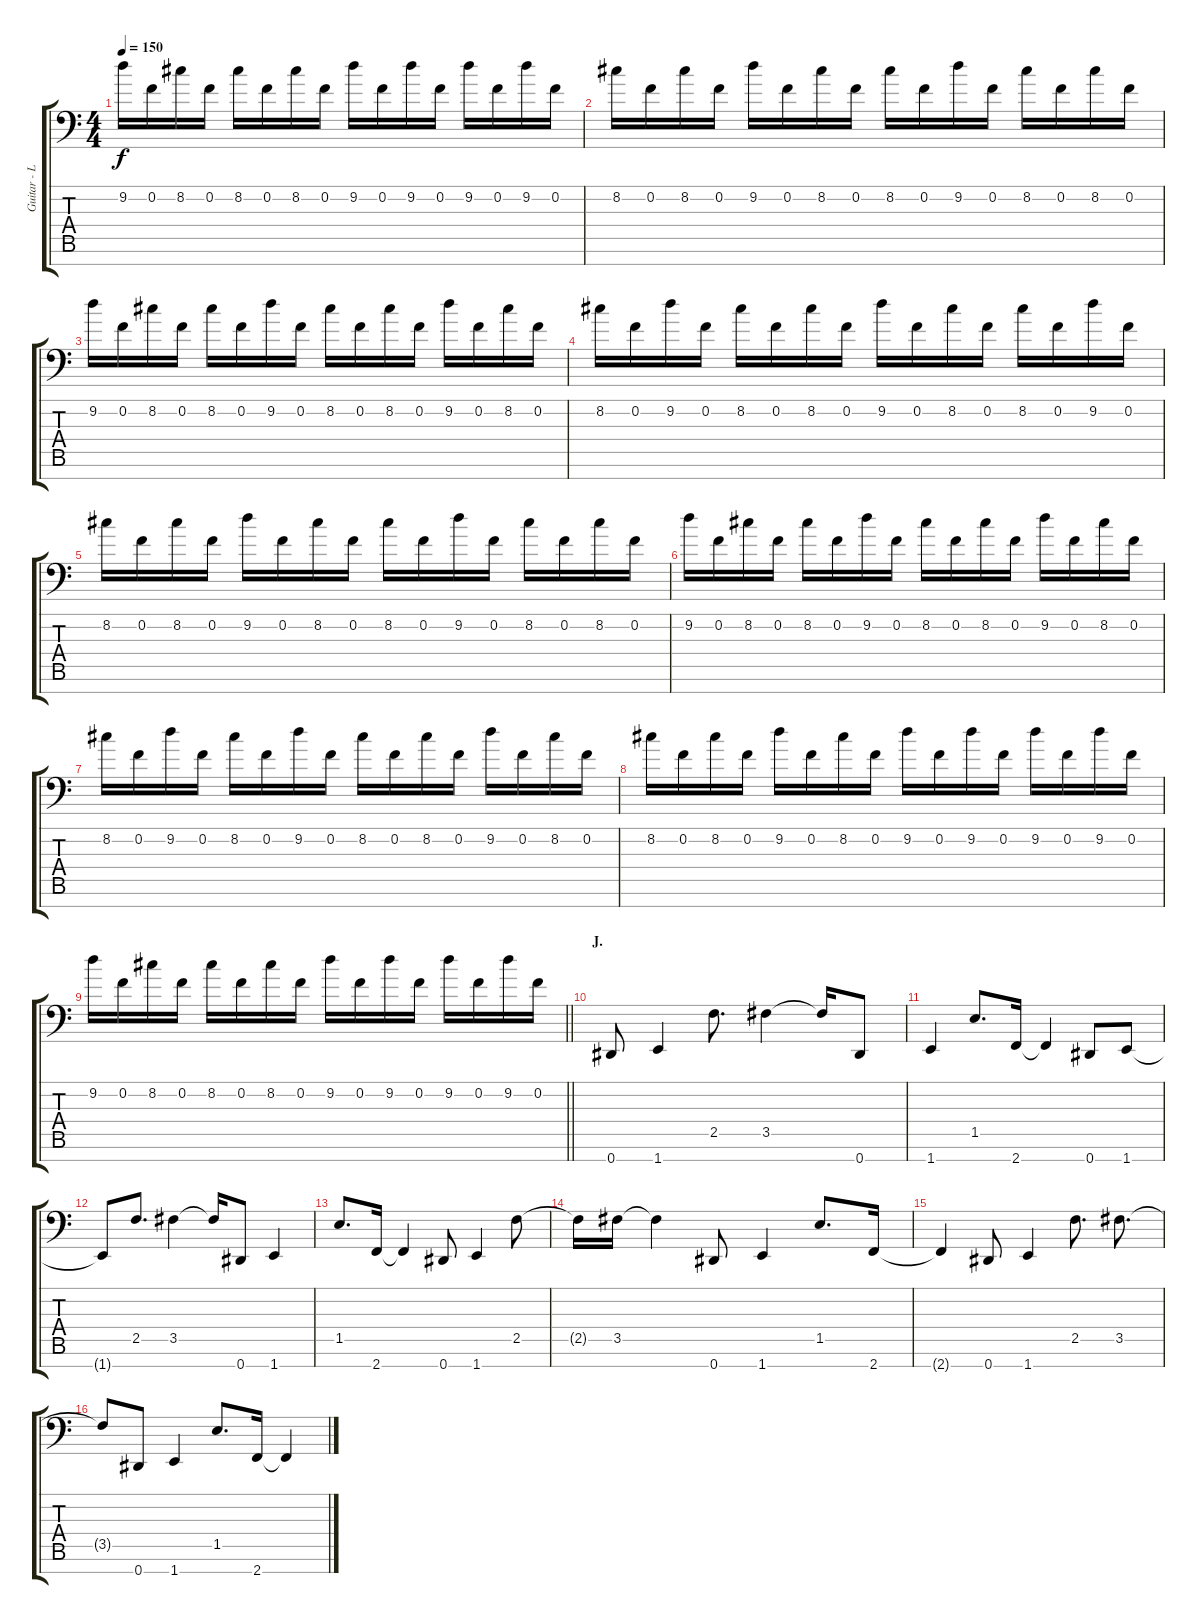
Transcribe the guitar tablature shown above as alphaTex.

\track ("Guitar - Left" "Guitar - L") {instrument distortionguitar}
\staff {score tabs}
\tuning (Eb3 F3 Db3 Ab2 Eb2 Bb1 Eb1) {hide}
\ts (4 4)
\tempo 150
\clef f4
\ks c
9.2.16{dy f} 0.2.16 8.2.16 0.2.16 8.2.16 0.2.16 8.2.16 0.2.16 9.2.16 0.2.16 9.2.16 0.2.16 9.2.16 0.2.16 9.2.16 0.2.16 |
8.2.16 0.2.16 8.2.16 0.2.16 9.2.16 0.2.16 8.2.16 0.2.16 8.2.16 0.2.16 9.2.16 0.2.16 8.2.16 0.2.16 8.2.16 0.2.16 |
9.2.16 0.2.16 8.2.16 0.2.16 8.2.16 0.2.16 9.2.16 0.2.16 8.2.16 0.2.16 8.2.16 0.2.16 9.2.16 0.2.16 8.2.16 0.2.16 |
8.2.16 0.2.16 9.2.16 0.2.16 8.2.16 0.2.16 8.2.16 0.2.16 9.2.16 0.2.16 8.2.16 0.2.16 8.2.16 0.2.16 9.2.16 0.2.16 |
8.2.16 0.2.16 8.2.16 0.2.16 9.2.16 0.2.16 8.2.16 0.2.16 8.2.16 0.2.16 9.2.16 0.2.16 8.2.16 0.2.16 8.2.16 0.2.16 |
9.2.16 0.2.16 8.2.16 0.2.16 8.2.16 0.2.16 9.2.16 0.2.16 8.2.16 0.2.16 8.2.16 0.2.16 9.2.16 0.2.16 8.2.16 0.2.16 |
8.2.16 0.2.16 9.2.16 0.2.16 8.2.16 0.2.16 9.2.16 0.2.16 8.2.16 0.2.16 8.2.16 0.2.16 9.2.16 0.2.16 8.2.16 0.2.16 |
8.2.16 0.2.16 8.2.16 0.2.16 9.2.16 0.2.16 8.2.16 0.2.16 9.2.16 0.2.16 9.2.16 0.2.16 9.2.16 0.2.16 9.2.16 0.2.16 |
\barLineRight lightlight
9.2.16 0.2.16 8.2.16 0.2.16 8.2.16 0.2.16 8.2.16 0.2.16 9.2.16 0.2.16 9.2.16 0.2.16 9.2.16 0.2.16 9.2.16 0.2.16 |
\section ("" "J.")
0.7.8 1.7.4 2.5.8{d} 3.5.4 3.5{t}.16 0.7.8 |
1.7.4 1.5.8{d} 2.7.16 2.7{t}.4 0.7.8 1.7.8 |
1.7{t}.8 2.5.8{d} 3.5.4 3.5{t}.16 0.7.8 1.7.4 |
1.5.8{d} 2.7.16 2.7{t}.4 0.7.8 1.7.4 2.5.8 |
2.5{t}.16 3.5.16 3.5{t}.4 0.7.8 1.7.4 1.5.8{d} 2.7.16 |
2.7{t}.4 0.7.8 1.7.4 2.5.8{d} 3.5.8{d} |
3.5{t}.8 0.7.8 1.7.4 1.5.8{d} 2.7.16 2.7{t}.4
